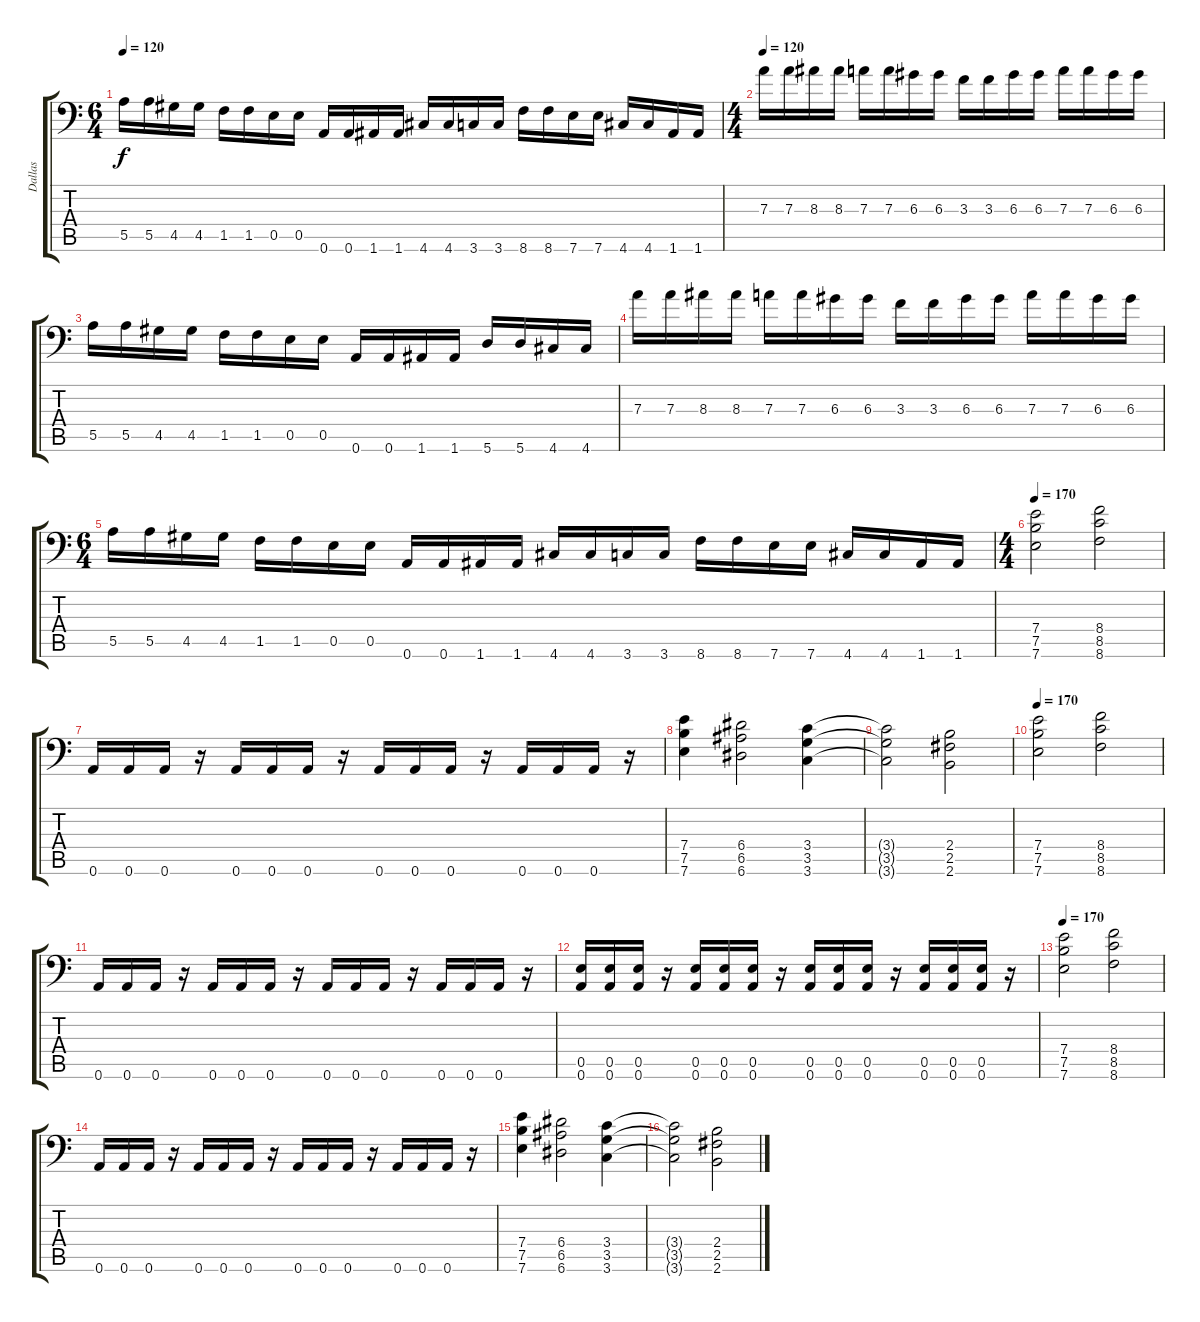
\track ("Dallas" "Dallas") {instrument distortionguitar}
\staff {score tabs}
\tuning (B3 Gb3 D3 A2 E2 A1) {hide}
\ts (6 4)
\tempo 120
\clef f4
\ks c
5.5.16{dy f} 5.5.16 4.5.16 4.5.16 1.5.16 1.5.16 0.5.16 0.5.16 0.6.16 0.6.16 1.6.16 1.6.16 4.6.16 4.6.16 3.6.16 3.6.16 8.6.16 8.6.16 7.6.16 7.6.16 4.6.16 4.6.16 1.6.16 1.6.16 |
\ts (4 4)
\tempo 120
7.3.16 7.3.16 8.3.16 8.3.16 7.3.16 7.3.16 6.3.16 6.3.16 3.3.16 3.3.16 6.3.16 6.3.16 7.3.16 7.3.16 6.3.16 6.3.16 |
5.5.16 5.5.16 4.5.16 4.5.16 1.5.16 1.5.16 0.5.16 0.5.16 0.6.16 0.6.16 1.6.16 1.6.16 5.6.16 5.6.16 4.6.16 4.6.16 |
7.3.16 7.3.16 8.3.16 8.3.16 7.3.16 7.3.16 6.3.16 6.3.16 3.3.16 3.3.16 6.3.16 6.3.16 7.3.16 7.3.16 6.3.16 6.3.16 |
\ts (6 4)
5.5.16 5.5.16 4.5.16 4.5.16 1.5.16 1.5.16 0.5.16 0.5.16 0.6.16 0.6.16 1.6.16 1.6.16 4.6.16 4.6.16 3.6.16 3.6.16 8.6.16 8.6.16 7.6.16 7.6.16 4.6.16 4.6.16 1.6.16 1.6.16 |
\ts (4 4)
\tempo 170
(7.4 7.5 7.6).2 (8.4 8.5 8.6).2 |
0.6.16 0.6.16 0.6.16 r.16 0.6.16 0.6.16 0.6.16 r.16 0.6.16 0.6.16 0.6.16 r.16 0.6.16 0.6.16 0.6.16 r.16 |
(7.4 7.5 7.6).4 (6.4 6.5 6.6).2 (3.4 3.5 3.6).4 |
(3.4{t} 3.5{t} 3.6{t}).2 (2.4 2.5 2.6).2 |
\tempo 170
(7.4 7.5 7.6).2 (8.4 8.5 8.6).2 |
0.6.16 0.6.16 0.6.16 r.16 0.6.16 0.6.16 0.6.16 r.16 0.6.16 0.6.16 0.6.16 r.16 0.6.16 0.6.16 0.6.16 r.16 |
(0.5 0.6).16 (0.5 0.6).16 (0.5 0.6).16 r.16 (0.5 0.6).16 (0.5 0.6).16 (0.5 0.6).16 r.16 (0.5 0.6).16 (0.5 0.6).16 (0.5 0.6).16 r.16 (0.5 0.6).16 (0.5 0.6).16 (0.5 0.6).16 r.16 |
\tempo 170
(7.4 7.5 7.6).2 (8.4 8.5 8.6).2 |
0.6.16 0.6.16 0.6.16 r.16 0.6.16 0.6.16 0.6.16 r.16 0.6.16 0.6.16 0.6.16 r.16 0.6.16 0.6.16 0.6.16 r.16 |
(7.4 7.5 7.6).4 (6.4 6.5 6.6).2 (3.4 3.5 3.6).4 |
(3.4{t} 3.5{t} 3.6{t}).2 (2.4 2.5 2.6).2
